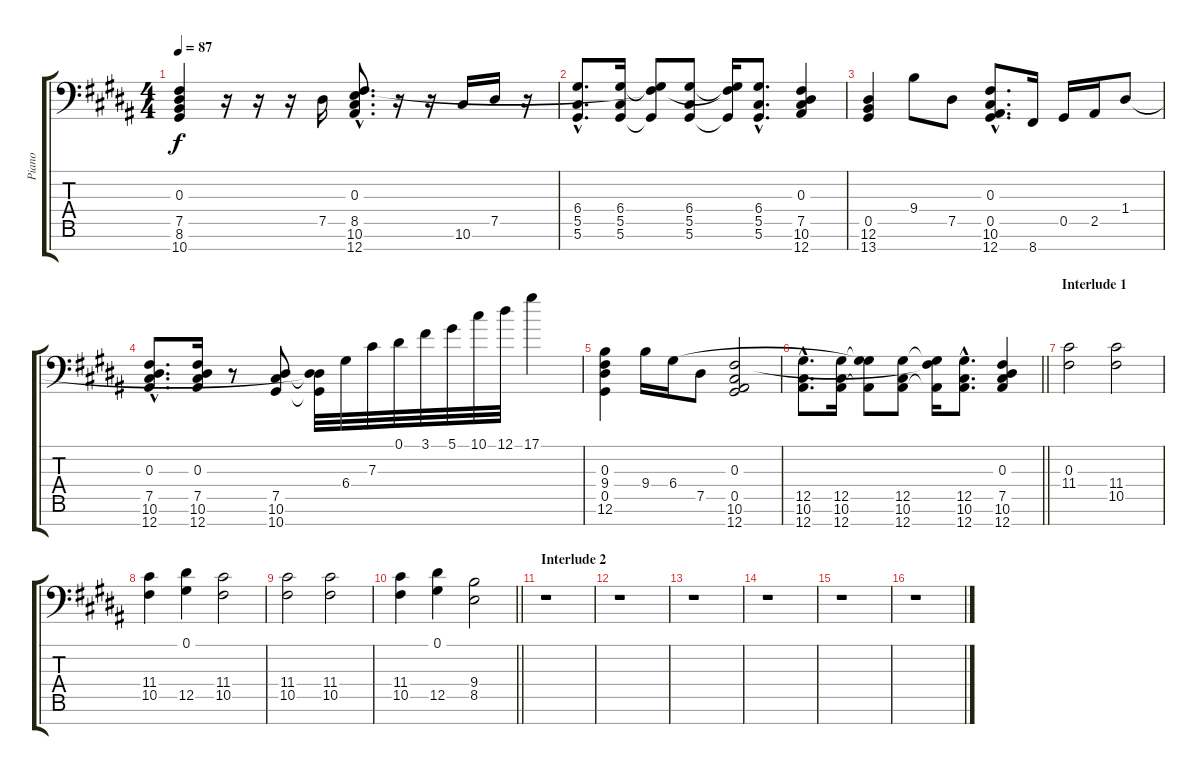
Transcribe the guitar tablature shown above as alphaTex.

\track ("Piano" "Piano") {instrument brightacousticpiano}
\staff {score tabs}
\tuning (Eb4 Bb3 Gb3 D3 Ab2 Eb2 Bb1) {hide}
\ts (4 4)
\tempo 87
\clef f4
\ks b
(0.3 7.5 8.6 10.7).4{dy f} r.16 r.16 r.16 7.5.16 (0.3{hac} 8.5{hac} 10.6{hac} 12.7{hac}).8{d} r.16 r.16 10.6.16 7.5.16 r.16 |
(6.4{hac} 5.5{hac} 5.6{hac}).8{d} (6.4 5.5 5.6).16 (0.3{t} 6.4{t} 5.6{t}).8 (6.4 5.5 5.6).8 (0.3{t} 6.4{t} 5.6{t}).16 (6.4{hac} 5.5{hac} 5.6{hac}).8{d} (0.3 7.5 10.6 12.7).4 |
(0.5 12.6 13.7).4 9.4.8 7.5.8 (0.3{hac} 0.5{hac} 10.6{hac} 12.7{hac}).8{d} 8.7.16 0.5.16 2.5.16 1.4.8 |
(0.3{hac} 7.5{hac} 10.6{hac} 12.7{hac}).8{d} (0.3 7.5 10.6 12.7).16 r.8 (7.5 10.6 10.7).8 (1.4{t} 7.5{t} 10.7{t}).32 6.4.32 7.3.32 0.1.32 3.1.32 5.1.32 10.1.32 12.1.32 17.1.4 |
(0.3 9.4 0.5 12.6).4 9.4.16 6.4.16 7.5.8 (0.3 0.5 10.6 12.7).2 |
\barLineRight lightlight
(12.5{hac} 10.6{hac} 12.7{hac}).8{d} (12.5 10.6 12.7).16 (6.4{t} 12.5{t} 12.7{t}).8 (12.5 10.6 12.7).8 (0.3{t} 12.5{t} 12.7{t}).16 (12.5{hac} 10.6{hac} 12.7{hac}).8{d} (0.3 7.5 10.6 12.7).4 |
\section ("" "Interlude 1")
(0.3 11.4).2 (11.4 10.5).2 |
(11.4 10.5).4 (0.1 12.5).4 (11.4 10.5).2 |
(11.4 10.5).2 (11.4 10.5).2 |
\barLineRight lightlight
(11.4 10.5).4 (0.1 12.5).4 (9.4 8.5).2 |
\section ("" "Interlude 2")
r.1 |
r.1 |
r.1 |
r.1 |
r.1 |
r.1
